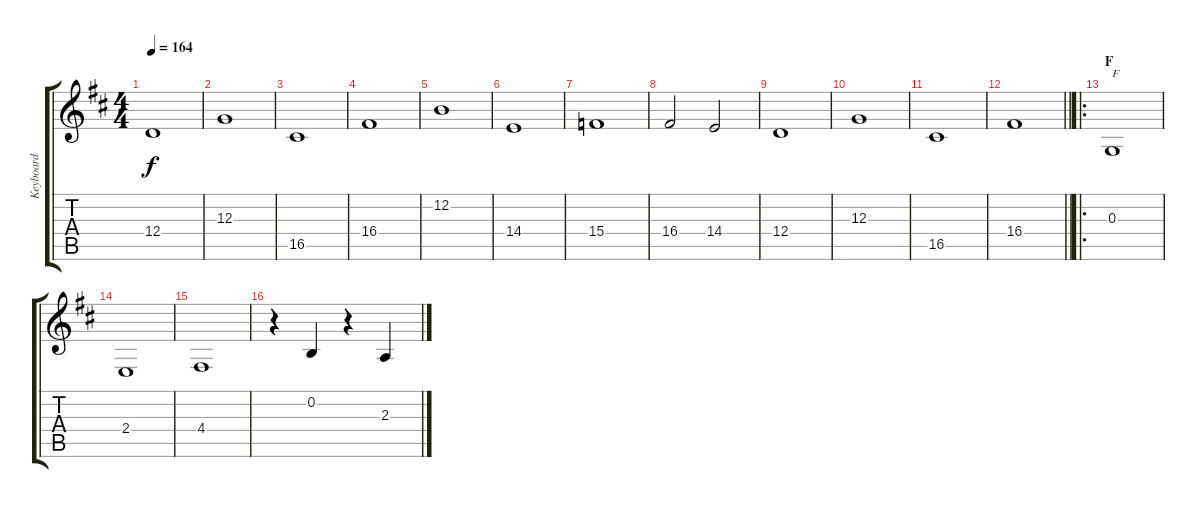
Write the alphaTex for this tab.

\track ("Keyboard" "Keyboard") {instrument acousticgrandpiano}
\staff {score tabs}
\tuning (E4 B3 G3 D3 A2 E2) {hide}
\ts (4 4)
\tempo 164
\clef g2
\ks d
12.4.1{dy f} |
12.3.1 |
16.5.1 |
16.4.1 |
12.2.1 |
14.4.1 |
15.4.1 |
16.4.2 14.4.2 |
12.4.1 |
12.3.1 |
16.5.1 |
\barLineRight lightlight
16.4.1 |
\ro
\section ("" "F")
0.3.1{txt "F" instrument synthstrings2} |
2.4.1 |
4.4.1 |
r.4 0.2.4 r.4 2.3.4
